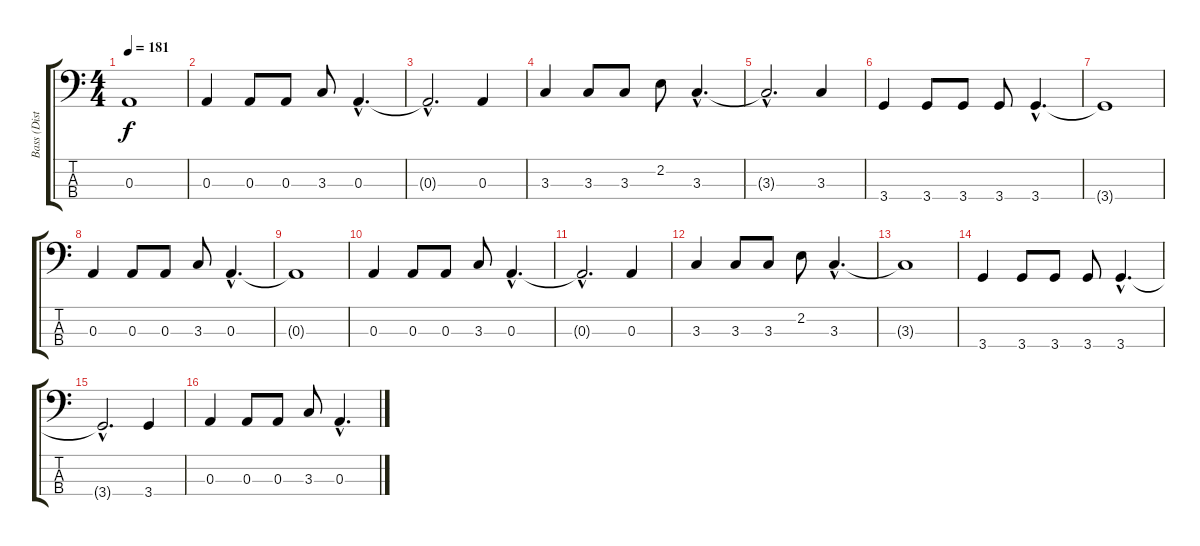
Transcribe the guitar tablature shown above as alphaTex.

\track ("Bass (Distortion)" "Bass (Dist") {instrument distortionguitar}
\staff {score tabs}
\tuning (G2 D2 A1 E1) {hide}
\ts (4 4)
\tempo 181
\clef f4
\ks c
0.3{t}.1{dy f} |
0.3.4 0.3.8 0.3.8 3.3.8 0.3{hac}.4{d} |
0.3{hac t}.2{d} 0.3.4 |
3.3.4 3.3.8 3.3.8 2.2.8 3.3{hac}.4{d} |
3.3{hac t}.2{d} 3.3.4 |
3.4.4 3.4.8 3.4.8 3.4.8 3.4{hac}.4{d} |
3.4{t}.1 |
0.3.4 0.3.8 0.3.8 3.3.8 0.3{hac}.4{d} |
0.3{t}.1 |
0.3.4 0.3.8 0.3.8 3.3.8 0.3{hac}.4{d} |
0.3{hac t}.2{d} 0.3.4 |
3.3.4 3.3.8 3.3.8 2.2.8 3.3{hac}.4{d} |
3.3{t}.1 |
3.4.4 3.4.8 3.4.8 3.4.8 3.4{hac}.4{d} |
3.4{hac t}.2{d} 3.4.4 |
0.3.4 0.3.8 0.3.8 3.3.8 0.3{hac}.4{d}
